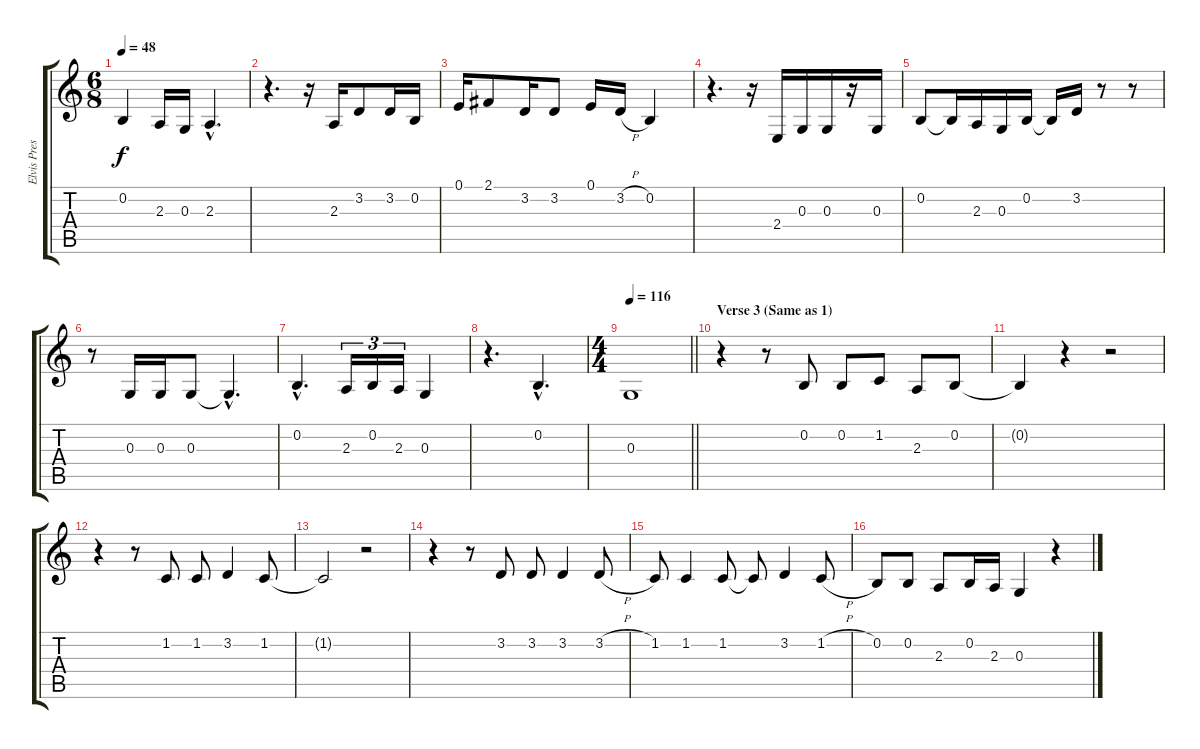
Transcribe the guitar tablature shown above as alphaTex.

\track ("Elvis Presley" "Elvis Pres") {instrument honkytonkpiano}
\staff {score tabs}
\tuning (E4 B3 G3 D3 A2 E2) {hide}
\ts (6 8)
\tempo 48
\clef g2
\ks c
0.2.4{dy f} 2.3.16 0.3.16 2.3{hac}.4{d} |
r.4{d} r.16 2.3.16 3.2.8 3.2.16 0.2.16 |
0.1.16 2.1.8 3.2.16 3.2.8 0.1.16 3.2{h}.16 0.2.4 |
r.4{d} r.16 2.4.16 0.3.16 0.3.16 r.16 0.3.16 |
0.2.8 0.2{t}.16 2.3.16 0.3.16 0.2.16 0.2{t}.16 3.2.16 r.8 r.8 |
r.8 0.3.16 0.3.16 0.3.8 0.3{hac t}.4{d} |
0.2{hac}.4{d} 2.3.16{tu (3 2)} 0.2.16{tu (3 2)} 2.3.16{tu (3 2)} 0.3.4 |
r.4{d} 0.2{hac}.4{d} |
\ts (4 4)
\tempo 116
\barLineRight lightlight
0.3.1 |
\section ("" "Verse 3 (Same as 1)")
r.4 r.8 0.2.8 0.2.8 1.2.8 2.3.8 0.2.8 |
0.2{t}.4 r.4 r.2 |
r.4 r.8 1.2.8 1.2.8 3.2.4 1.2.8 |
1.2{t}.2 r.2 |
r.4 r.8 3.2.8 3.2.8 3.2.4 3.2{h}.8 |
1.2.8 1.2.4 1.2.8 1.2{t}.8 3.2.4 1.2{h}.8 |
0.2.8 0.2.8 2.3.8 0.2.16 2.3.16 0.3.4 r.4
